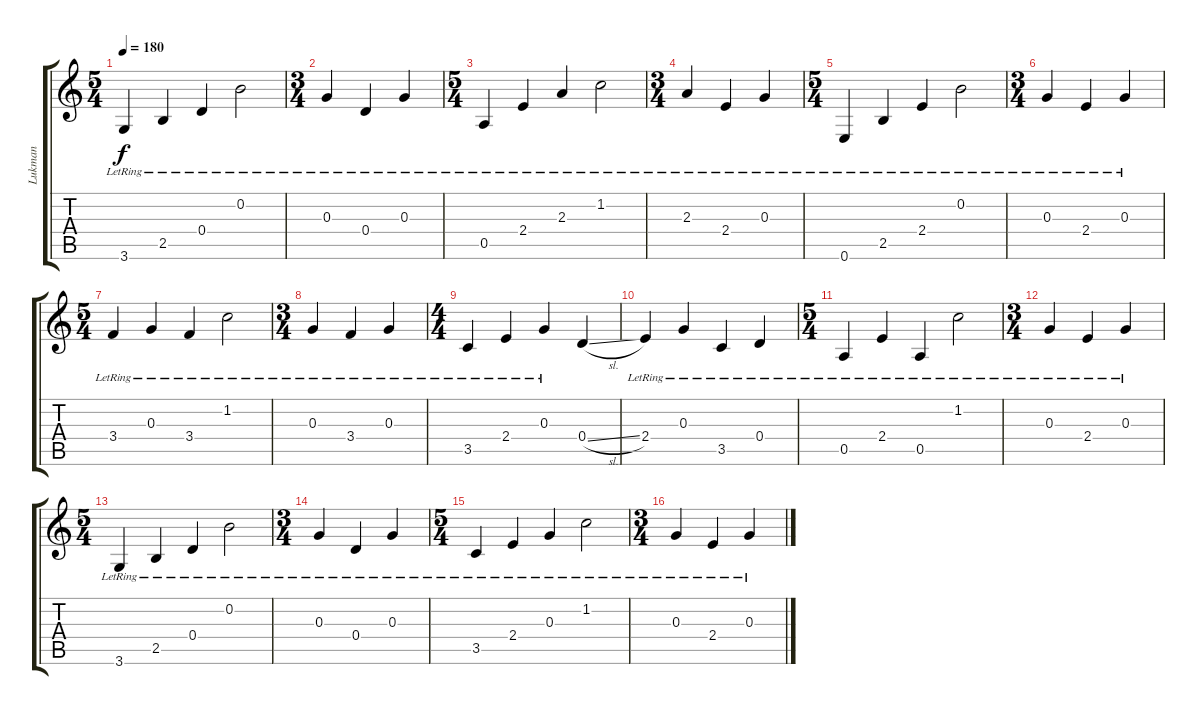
\track ("Lukman" "Lukman") {instrument electricguitarjazz}
\staff {score tabs}
\tuning (E4 B3 G3 D3 A2 E2) {hide}
\ts (5 4)
\tempo 180
\clef g2
\ks c
3.6{lr}.4{dy f} 2.5{lr}.4 0.4{lr}.4 0.2{lr}.2 |
\ts (3 4)
0.3{lr}.4 0.4{lr}.4 0.3{lr}.4 |
\ts (5 4)
0.5{lr}.4 2.4{lr}.4 2.3{lr}.4 1.2{lr}.2 |
\ts (3 4)
2.3{lr}.4 2.4{lr}.4 0.3{lr}.4 |
\ts (5 4)
0.6{lr}.4 2.5{lr}.4 2.4{lr}.4 0.2{lr}.2 |
\ts (3 4)
0.3{lr}.4 2.4{lr}.4 0.3{lr}.4 |
\ts (5 4)
3.4{lr}.4 0.3{lr}.4 3.4{lr}.4 1.2{lr}.2 |
\ts (3 4)
0.3{lr}.4 3.4{lr}.4 0.3{lr}.4 |
\ts (4 4)
3.5{lr}.4 2.4{lr}.4 0.3{lr}.4 0.4{sl}.4 |
2.4{lr}.4 0.3{lr}.4 3.5{lr}.4 0.4{lr}.4 |
\ts (5 4)
0.5{lr}.4 2.4{lr}.4 0.5{lr}.4 1.2{lr}.2 |
\ts (3 4)
0.3{lr}.4 2.4{lr}.4 0.3{lr}.4 |
\ts (5 4)
3.6{lr}.4 2.5{lr}.4 0.4{lr}.4 0.2{lr}.2 |
\ts (3 4)
0.3{lr}.4 0.4{lr}.4 0.3{lr}.4 |
\ts (5 4)
3.5{lr}.4 2.4{lr}.4 0.3{lr}.4 1.2{lr}.2 |
\ts (3 4)
0.3{lr}.4 2.4{lr}.4 0.3{lr}.4
